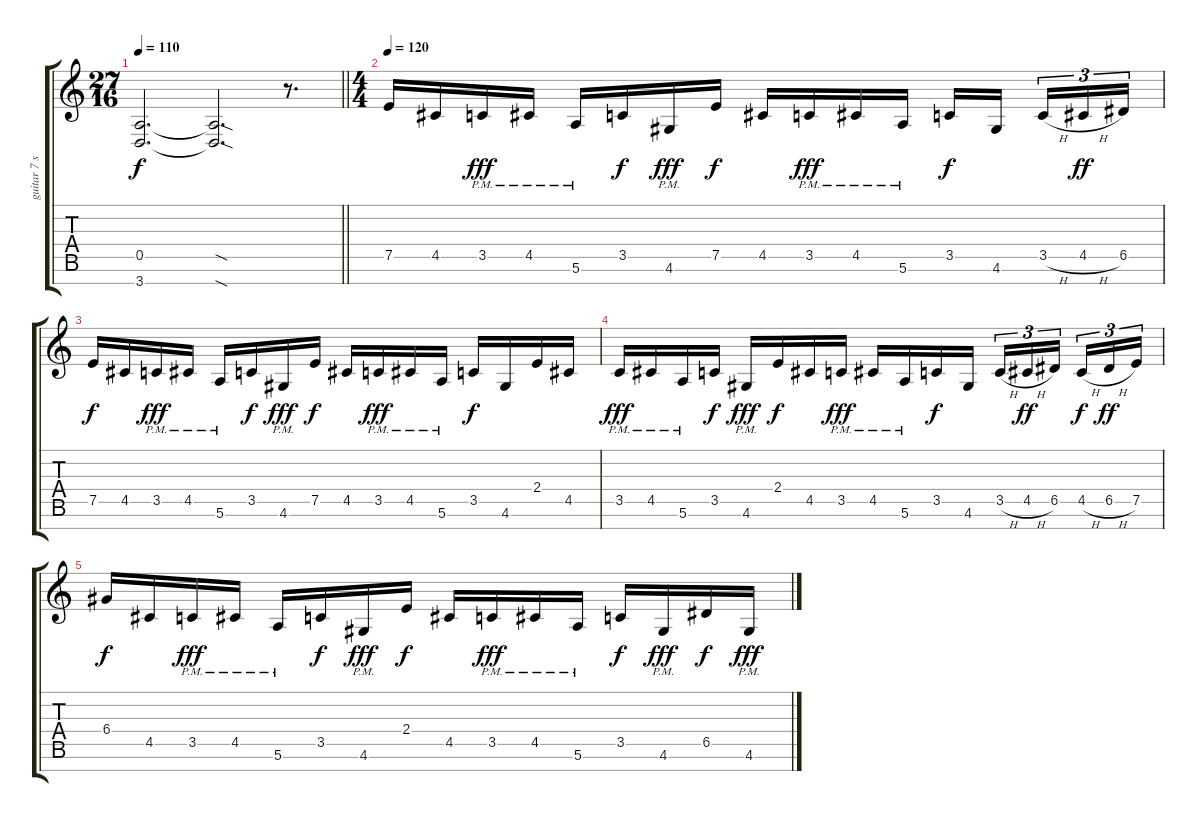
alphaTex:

\track ("guitar 7 str" "guitar 7 s") {solo instrument distortionguitar}
\staff {score tabs}
\tuning (E4 B3 G3 D3 A2 E2 B1) {hide}
\ts (27 16)
\tempo 110
\clef g2
\barLineRight lightlight
\ks c
(0.5{t} 3.7{t}).2{d dy f} (0.5{sod t} 3.7{sod t}).2{d} r.8{d} |
\ts (4 4)
\tempo 120
7.5.16{volume 11} 4.5.16 3.5{pm}.16{dy fff} 4.5{pm}.16 5.6{pm}.16 3.5.16{dy f} 4.6{pm}.16{dy fff} 7.5.16{dy f} 4.5.16 3.5{pm}.16{dy fff} 4.5{pm}.16 5.6{pm}.16 3.5.16{dy f} 4.6.16{beam splitsecondary} 3.5{h}.16{tu (3 2)} 4.5{h}.16{tu (3 2) dy ff} 6.5.16{tu (3 2)} |
7.5.16{dy f} 4.5.16 3.5{pm}.16{dy fff} 4.5{pm}.16 5.6{pm}.16 3.5.16{dy f} 4.6{pm}.16{dy fff} 7.5.16{dy f} 4.5.16 3.5{pm}.16{dy fff} 4.5{pm}.16 5.6{pm}.16 3.5.16{dy f} 4.6.16 2.4.16 4.5.16 |
3.5{pm}.16{dy fff} 4.5{pm}.16 5.6{pm}.16 3.5.16{dy f} 4.6{pm}.16{dy fff} 2.4.16{dy f} 4.5.16 3.5{pm}.16{dy fff} 4.5{pm}.16 5.6{pm}.16 3.5.16{dy f} 4.6.16 3.5{h}.16{tu (3 2)} 4.5{h}.16{tu (3 2) dy ff} 6.5.16{tu (3 2) beam splitsecondary} 4.5{h}.16{tu (3 2) dy f} 6.5{h}.16{tu (3 2) dy ff} 7.5.16{tu (3 2)} |
6.4.16{dy f} 4.5.16 3.5{pm}.16{dy fff} 4.5{pm}.16 5.6{pm}.16 3.5.16{dy f} 4.6{pm}.16{dy fff} 2.4.16{dy f} 4.5.16 3.5{pm}.16{dy fff} 4.5{pm}.16 5.6{pm}.16 3.5.16{dy f} 4.6{pm}.16{dy fff} 6.5.16{dy f} 4.6{pm}.16{dy fff}
